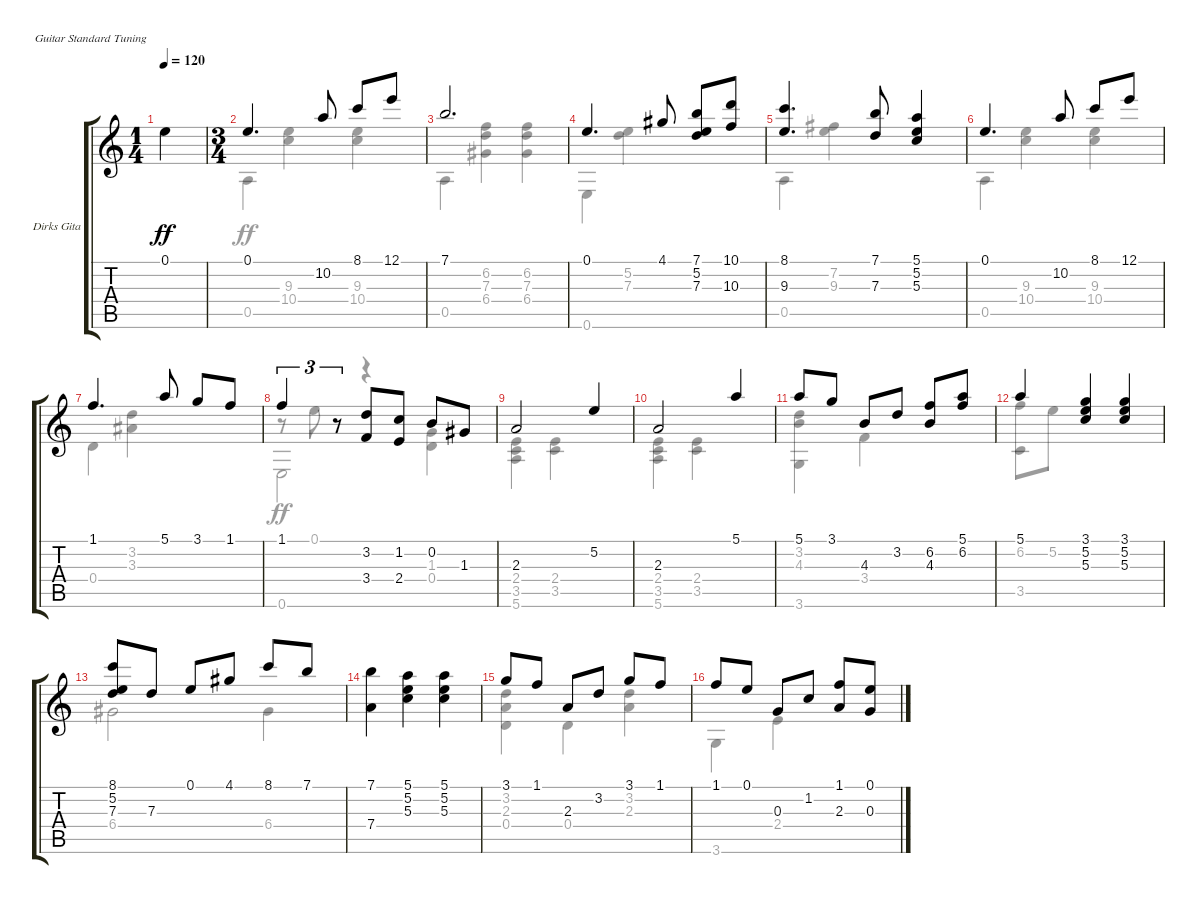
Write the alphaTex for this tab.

\bracketExtendMode groupsimilarinstruments
\firstSystemTrackNameOrientation horizontal
\otherSystemsTrackNameOrientation horizontal
\track ("Dirks Gitarre" "Dirks Gita") {instrument acousticguitarnylon}
\staff {score tabs}
\tuning (E4 B3 G3 D3 A2 E2)
\voice
\ts (1 4)
\tempo 120
\clef g2
\ks c
0.1.4{dy ff instrument acousticguitarnylon} |
\ts (3 4)
0.1.4{d} 10.2.8 8.1.8 12.1.8 |
7.1.2{d} |
0.1.4{d} 4.1.8 (7.1 5.2 7.3).8 (10.1 10.3).8 |
(8.1 9.3).4{d} (7.1 7.3).8 (5.1 5.2 5.3).4 |
0.1.4{d} 10.2.8 8.1.8 12.1.8 |
1.1.4{d} 5.1.8 3.1.8 1.1.8 |
1.1.4{tu (3 2)} r.8{tu (3 2)} (3.2 3.4).8 (1.2 2.4).8 0.2.8 1.3.8 |
2.3.2 5.2.4 |
2.3.2 5.1.4 |
5.1.8 3.1.8 4.3.8 3.2.8 (6.2 4.3).8 (5.1 6.2).8 |
5.1.4 (3.1 5.2 5.3).4 (3.1 5.2 5.3).4 |
(8.1 5.2 7.3).8 7.3.8 0.1.8 4.1.8 8.1.8 7.1.8 |
(7.1 7.4).4 (5.1 5.2 5.3).4 (5.1 5.2 5.3).4 |
3.1.8 1.1.8 2.3.8 3.2.8 3.1.8 1.1.8 |
1.1.8 0.1.8 0.3.8 1.2.8 (1.1 2.3).8 (0.1 0.3).8
\voice
\clef g2
\ottava regular
\simile none
\ks c
|
0.5.4 (9.3 10.4).4 (9.3 10.4).4 |
0.5.4 (6.2 7.3 6.4).4 (6.2 7.3 6.4).4 |
0.6.4 (5.2 7.3).4 |
0.5.4 (7.2 9.3).4 |
0.5.4 (9.3 10.4).4 (9.3 10.4).4 |
0.4.4 (3.2 3.3).4 |
r.8 0.1.8 r.4 (1.3 0.4).4 |
(2.4 3.5 5.6).4 (2.4 3.5).4 |
(2.4 3.5 5.6).4 (2.4 3.5).4 |
(3.2 4.3 3.6).4 3.4.4 |
(6.2 3.5).8 5.2.8 |
6.4.2 6.4.4 |
|
(3.2 2.3 0.4).4 0.4.4 (3.2 2.3).4 |
3.6.4 2.4.4
\voice
\clef g2
\ottava regular
\simile none
\ks c
|
|
|
|
|
|
|
0.6.2 |
|
|
|
|
|
|
|
